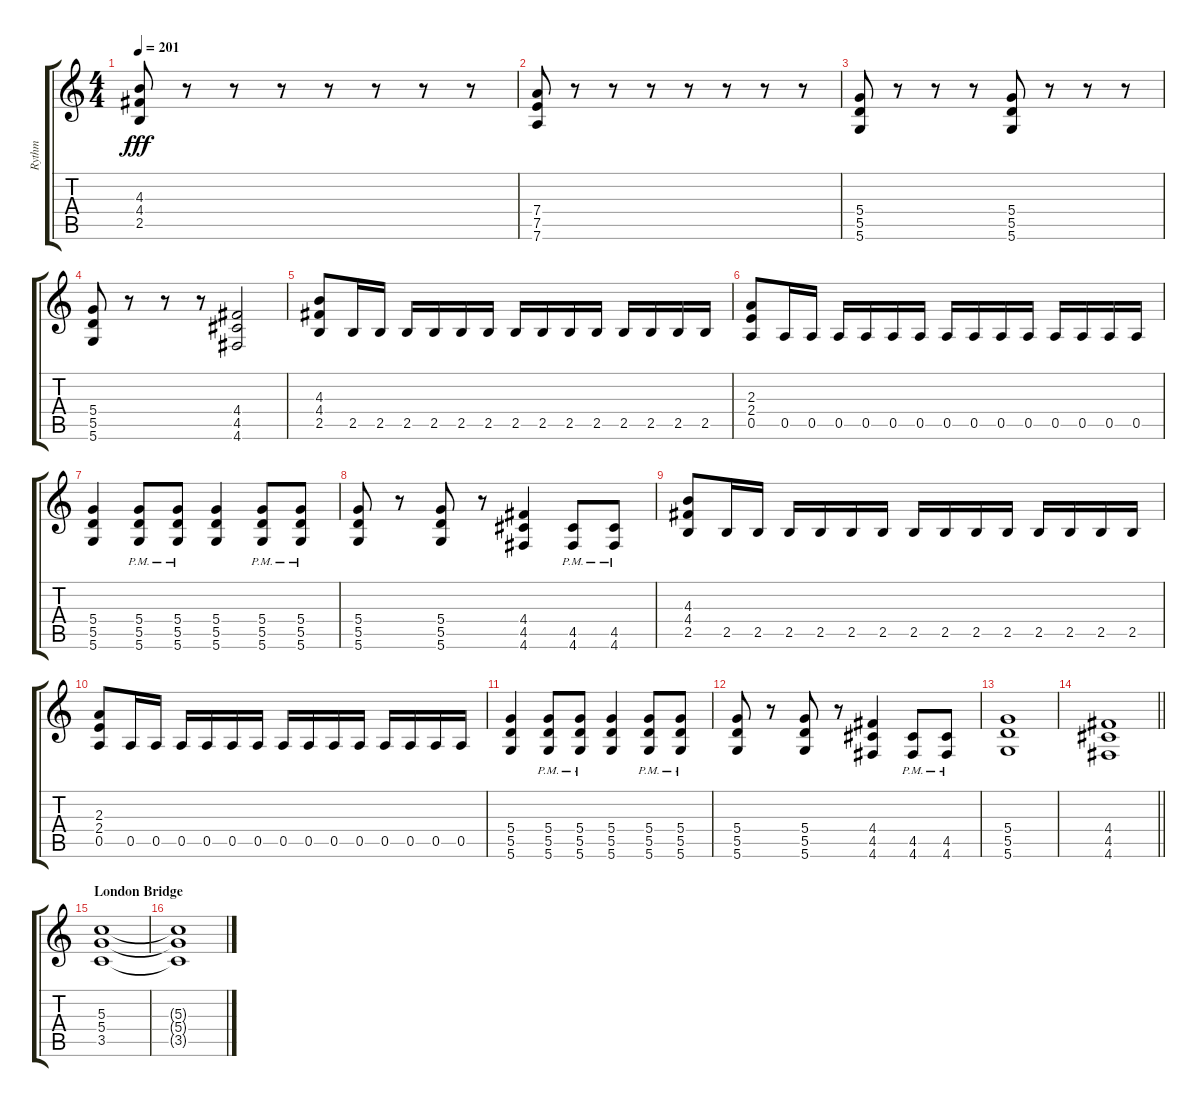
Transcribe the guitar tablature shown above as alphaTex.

\track ("Rythm" "Rythm") {instrument distortionguitar}
\staff {score tabs}
\tuning (E4 B3 G3 D3 A2 D2) {hide}
\ts (4 4)
\tempo 201
\clef g2
\ks c
(4.3 4.4 2.5).8{dy fff} r.8 r.8 r.8 r.8 r.8 r.8 r.8 |
(7.4 7.5 7.6).8 r.8 r.8 r.8 r.8 r.8 r.8 r.8 |
(5.4 5.5 5.6).8 r.8 r.8 r.8 (5.4 5.5 5.6).8 r.8 r.8 r.8 |
(5.4 5.5 5.6).8 r.8 r.8 r.8 (4.4 4.5 4.6).2 |
(4.3 4.4 2.5).8 2.5.16 2.5.16 2.5.16 2.5.16 2.5.16 2.5.16 2.5.16 2.5.16 2.5.16 2.5.16 2.5.16 2.5.16 2.5.16 2.5.16 |
(2.3 2.4 0.5).8 0.5.16 0.5.16 0.5.16 0.5.16 0.5.16 0.5.16 0.5.16 0.5.16 0.5.16 0.5.16 0.5.16 0.5.16 0.5.16 0.5.16 |
(5.4 5.5 5.6).4 (5.4{pm} 5.5{pm} 5.6{pm}).8 (5.4{pm} 5.5{pm} 5.6{pm}).8 (5.4 5.5 5.6).4 (5.4{pm} 5.5{pm} 5.6{pm}).8 (5.4{pm} 5.5{pm} 5.6{pm}).8 |
(5.4 5.5 5.6).8 r.8 (5.4 5.5 5.6).8 r.8 (4.4 4.5 4.6).4 (4.5{pm} 4.6{pm}).8 (4.5{pm} 4.6{pm}).8 |
(4.3 4.4 2.5).8 2.5.16 2.5.16 2.5.16 2.5.16 2.5.16 2.5.16 2.5.16 2.5.16 2.5.16 2.5.16 2.5.16 2.5.16 2.5.16 2.5.16 |
(2.3 2.4 0.5).8 0.5.16 0.5.16 0.5.16 0.5.16 0.5.16 0.5.16 0.5.16 0.5.16 0.5.16 0.5.16 0.5.16 0.5.16 0.5.16 0.5.16 |
(5.4 5.5 5.6).4 (5.4{pm} 5.5{pm} 5.6{pm}).8 (5.4{pm} 5.5{pm} 5.6{pm}).8 (5.4 5.5 5.6).4 (5.4{pm} 5.5{pm} 5.6{pm}).8 (5.4{pm} 5.5{pm} 5.6{pm}).8 |
(5.4 5.5 5.6).8 r.8 (5.4 5.5 5.6).8 r.8 (4.4 4.5 4.6).4 (4.5{pm} 4.6{pm}).8 (4.5{pm} 4.6{pm}).8 |
(5.4 5.5 5.6).1 |
\barLineRight lightlight
(4.4 4.5 4.6).1 |
\section ("" "London Bridge")
(5.3 5.4 3.5).1 |
(5.3{t} 5.4{t} 3.5{t}).1
